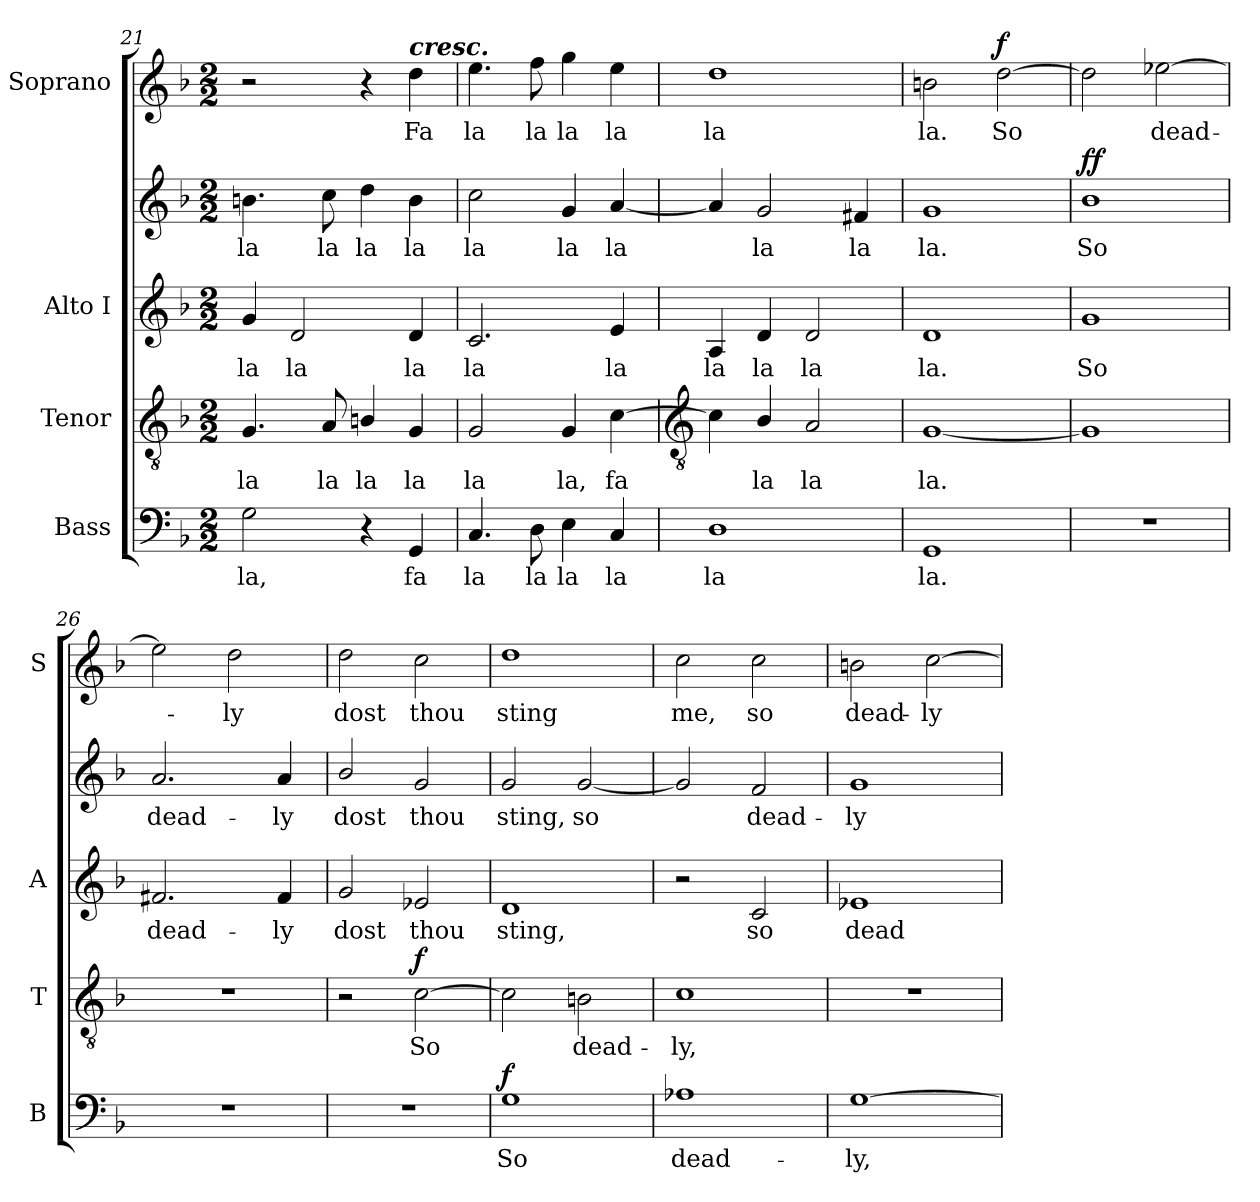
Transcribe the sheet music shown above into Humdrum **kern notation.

**kern	**text	**dynam	**kern	**text	**dynam	**kern	**text	**kern	**text	**dynam	**kern	**text	**dynam
*part4	*part4	*part4	*part3	*part3	*part3	*part2	*part2	*part2	*part2	*part2	*part1	*part1	*part1
*staff5	*staff5	*staff5	*staff4	*staff4	*staff4	*staff3	*staff3	*staff2	*staff2	*staff2/3	*staff1	*staff1	*staff1
*I"Bass	*	*	*I"Tenor	*	*	*I"Alto I	*	*	*	*	*I"Soprano	*	*
*I'B	*	*	*I'T	*	*	*I'A	*	*	*	*	*I'S	*	*
*clefF4	*	*	*clefGv2	*	*	*clefG2	*	*clefG2	*	*	*clefG2	*	*
*k[b-]	*	*	*k[b-]	*	*	*k[b-]	*	*k[b-]	*	*	*k[b-]	*	*
*F:	*	*	*F:	*	*	*F:	*	*F:	*	*	*F:	*	*
*M2/2	*	*	*M2/2	*	*	*M2/2	*	*M2/2	*	*	*M2/2	*	*
=21	=21	=21	=21	=21	=21	=21	=21	=21	=21	=21	=21	=21	=21
!	!LO:LY:b	!	!	!LO:LY:b	!	!	!LO:LY:b	!	!LO:LY:b	!	!	!	!
2G	la,	.	4.G	la	.	4g	la	4.bn	la	.	2r	.	.
!	!	!	!	!	!	!	!LO:LY:b	!	!	!	!	!	!
.	.	.	.	.	.	2d	la	.	.	.	.	.	.
!	!	!	!	!LO:LY:b	!	!	!	!	!LO:LY:b	!	!	!	!
.	.	.	8A	la	.	.	.	8cc	la	.	.	.	.
!	!	!	!	!LO:LY:b	!	!	!	!	!LO:LY:b	!	!	!	!
4r	.	.	4Bn/	la	.	.	.	4dd	la	.	4r	.	.
!	!	!	!	!	!	!	!	!	!	!	!LO:TX:a:Bi:t=cresc.	!	!
!	!LO:LY:b	!	!	!LO:LY:b	!	!	!LO:LY:b	!	!LO:LY:b	!	!	!LO:LY:b	!
4GG	fa	.	4G	la	.	4d	la	4b	la	.	4dd	Fa	.
=22	=22	=22	=22	=22	=22	=22	=22	=22	=22	=22	=22	=22	=22
!	!LO:LY:b	!	!	!LO:LY:b	!	!	!LO:LY:b	!	!LO:LY:b	!	!	!LO:LY:b	!
4.C	la	.	2G	la	.	2.c	la	2cc	la	.	4.ee	la	.
!	!LO:LY:b	!	!	!	!	!	!	!	!	!	!	!LO:LY:b	!
8D	la	.	.	.	.	.	.	.	.	.	8ff	la	.
!	!LO:LY:b	!	!	!LO:LY:b	!	!	!	!	!LO:LY:b	!	!	!LO:LY:b	!
4E	la	.	4G	la,	.	.	.	4g	la	.	4gg	la	.
!	!LO:LY:b	!	!	!LO:LY:b	!	!	!LO:LY:b	!	!LO:LY:b	!	!	!LO:LY:b	!
4C	la	.	[4c	fa	.	4e	la	[4a	la	.	4ee	la	.
!!LO:LB:g=z
=23	=23	=23	=23	=23	=23	=23	=23	=23	=23	=23	=23	=23	=23
*	*	*	*clefGv2	*	*	*	*	*	*	*	*	*	*
!	!LO:LY:b	!	!	!	!	!	!LO:LY:b	!	!	!	!	!LO:LY:b	!
1D	la	.	4c]	.	.	4A	la	4a]	.	.	1dd	la	.
!	!	!	!	!LO:LY:b	!	!	!LO:LY:b	!	!LO:LY:b	!	!	!	!
.	.	.	4B-/	la	.	4d	la	2g	la	.	.	.	.
!	!	!	!	!LO:LY:b	!	!	!LO:LY:b	!	!	!	!	!	!
.	.	.	2A	la	.	2d	la	.	.	.	.	.	.
!	!	!	!	!	!	!	!	!	!LO:LY:b	!	!	!	!
.	.	.	.	.	.	.	.	4f#X	la	.	.	.	.
=24	=24	=24	=24	=24	=24	=24	=24	=24	=24	=24	=24	=24	=24
!	!LO:LY:b	!	!	!LO:LY:b	!	!	!LO:LY:b	!	!LO:LY:b	!	!	!LO:LY:b	!
1GG	la.	.	[1G	la.	.	1d	la.	1g	la.	.	2bn	la.	.
!	!	!	!	!	!	!	!	!	!	!	!	!LO:LY:b	!LO:DY:b
.	.	.	.	.	.	.	.	.	.	.	[2dd	So	f
=25	=25	=25	=25	=25	=25	=25	=25	=25	=25	=25	=25	=25	=25
!	!	!	!	!	!	!	!LO:LY:b	!	!LO:LY:b	!LO:DY:b=2	!	!	!
!	!	!	!	!	!	!	!	!	!	!LO:DY:n=1:b	!	!	!
1r	.	.	1G]	.	.	1g	So	1b-	So	f f	2dd]	.	.
!	!	!	!	!	!	!	!	!	!	!	!	!LO:LY:b	!
.	.	.	.	.	.	.	.	.	.	.	[2ee-X	dead-	.
=26	=26	=26	=26	=26	=26	=26	=26	=26	=26	=26	=26	=26	=26
!	!	!	!	!	!	!	!LO:LY:b	!	!LO:LY:b	!	!	!	!
1r	.	.	1r	.	.	2.f#X	dead-	2.a	dead-	.	2ee-]	.	.
!	!	!	!	!	!	!	!	!	!	!	!	!LO:LY:b	!
.	.	.	.	.	.	.	.	.	.	.	2dd	ly	.
!	!	!	!	!	!	!	!LO:LY:b	!	!LO:LY:b	!	!	!	!
.	.	.	.	.	.	4f#	-ly	4a	-ly	.	.	.	.
=27	=27	=27	=27	=27	=27	=27	=27	=27	=27	=27	=27	=27	=27
!	!	!	!	!	!	!	!LO:LY:b	!	!LO:LY:b	!	!	!LO:LY:b	!
1r	.	.	2r	.	.	2g	dost	2b-/	dost	.	2dd	dost	.
!	!	!	!	!LO:LY:b	!LO:DY:b	!	!LO:LY:b	!	!LO:LY:b	!	!	!LO:LY:b	!
.	.	.	[2c	So	f	2e-X	thou	2g	thou	.	2cc	thou	.
=28	=28	=28	=28	=28	=28	=28	=28	=28	=28	=28	=28	=28	=28
!	!LO:LY:b	!LO:DY:b	!	!	!	!	!LO:LY:b	!	!LO:LY:b	!	!	!LO:LY:b	!
1G	So	f	2c]	.	.	1d	sting,	2g	sting,	.	1dd	sting	.
!	!	!	!	!LO:LY:b	!	!	!	!	!LO:LY:b	!	!	!	!
.	.	.	2Bn	dead-	.	.	.	[2g	so	.	.	.	.
=29	=29	=29	=29	=29	=29	=29	=29	=29	=29	=29	=29	=29	=29
!	!LO:LY:b	!	!	!LO:LY:b	!	!	!	!	!	!	!	!LO:LY:b	!
1A-X	dead-	.	1c	-ly,	.	2r	.	2g]	.	.	2cc	me,	.
!	!	!	!	!	!	!	!LO:LY:b	!	!LO:LY:b	!	!	!LO:LY:b	!
.	.	.	.	.	.	2c	-so	2f	dead-	.	2cc	so	.
=30	=30	=30	=30	=30	=30	=30	=30	=30	=30	=30	=30	=30	=30
!	!LO:LY:b	!	!	!	!	!	!LO:LY:b	!	!LO:LY:b	!	!	!LO:LY:b	!
[1G	-ly,	.	1r	.	.	1e-X	dead-	1g	ly	.	2bn	dead-	.
!	!	!	!	!	!	!	!	!	!	!	!	!LO:LY:b	!
.	.	.	.	.	.	.	.	.	.	.	[2cc	-ly	.
=	=	=	=	=	=	=	=	=	=	=	=	=	=
*-	*-	*-	*-	*-	*-	*-	*-	*-	*-	*-	*-	*-	*-
